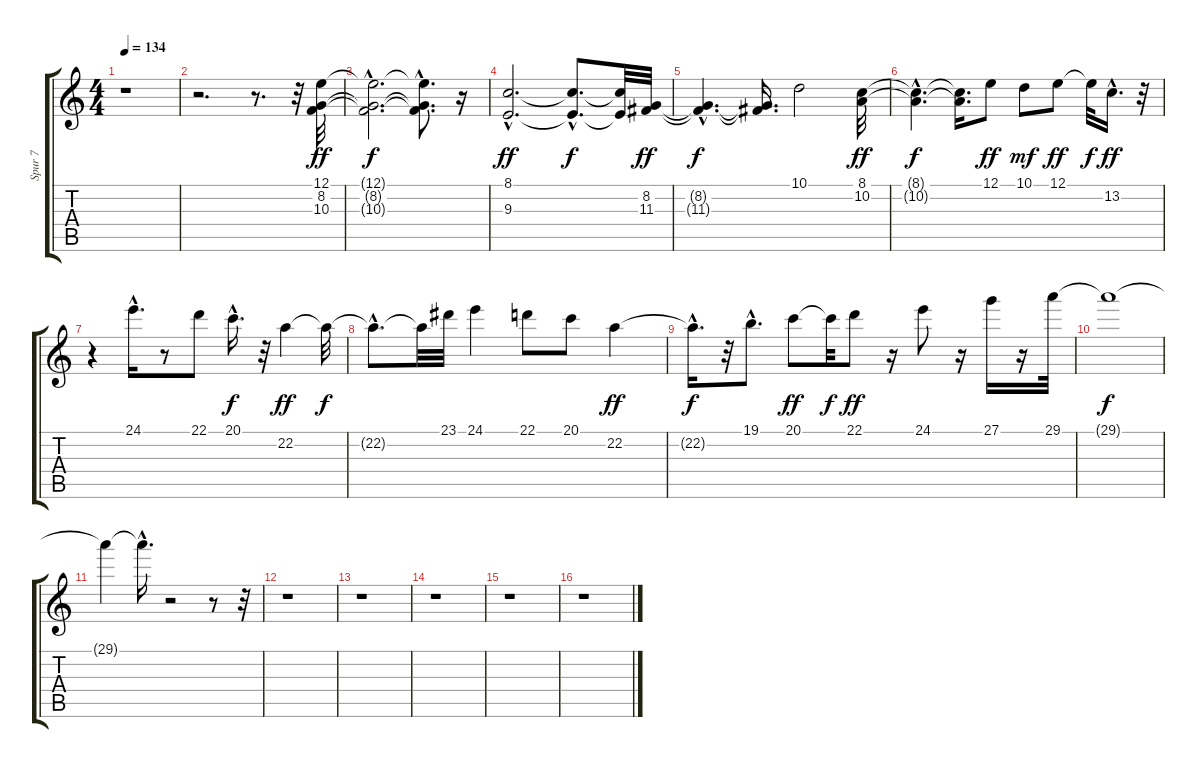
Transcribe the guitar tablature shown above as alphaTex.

\track ("Spur 7" "Spur 7") {instrument synthstrings2}
\staff {score tabs}
\tuning (E4 B3 G3 D3 A2 E2) {hide}
\ts (4 4)
\tempo 134
\clef g2
\ks c
r.1{dy ff instrument synthstrings2} |
r.2{d} r.8{d} r.32 (12.1 8.2 10.3).32 |
(12.1{hac t} 8.2{hac t} 10.3{hac t}).2{d dy f} (12.1{hac t} 8.2{hac t} 10.3{hac t}).8{d} r.16 |
(8.1{hac} 9.3{hac}).2{d dy ff} (8.1{hac t} 9.3{hac t}).8{d dy f} (8.1{t} 9.3{t}).32 (8.2 11.3).32{dy ff} |
(8.2{hac t} 11.3{hac t}).4{d dy f} (8.2{t} 11.3{t}).16{d} 10.1.2 (8.1 10.2).32{dy ff} |
(8.1{hac t} 10.2{hac t}).4{d dy f} (8.1{t} 10.2{t}).16{d} 12.1.8{dy ff} 10.1.8{dy mf} 12.1.8{dy ff} 12.1{t}.32{dy f} 13.2{hac}.16{d dy ff} r.32 |
r.4 24.1{hac}.16{d} r.8 22.1.8 20.1{hac}.16{d dy f} r.32 22.2.4{dy ff} 22.2{t}.32{dy f} |
22.2{hac t}.8{d} 22.2{t}.32 23.1.32 24.1.4 22.1.8 20.1.8 22.2.4{dy ff} |
22.2{hac t}.16{d dy f} r.32 19.1{hac}.8{d} 20.1.8{dy ff} 20.1{t}.32{dy f} 22.1.8{dy ff} r.16 24.1.8 r.16 27.1.16 r.16 29.1.32 |
29.1{t}.1{dy f} |
29.1{t}.4 29.1{hac t}.16{d} r.2 r.8 r.32 |
r.1 |
r.1 |
r.1 |
r.1 |
r.1
